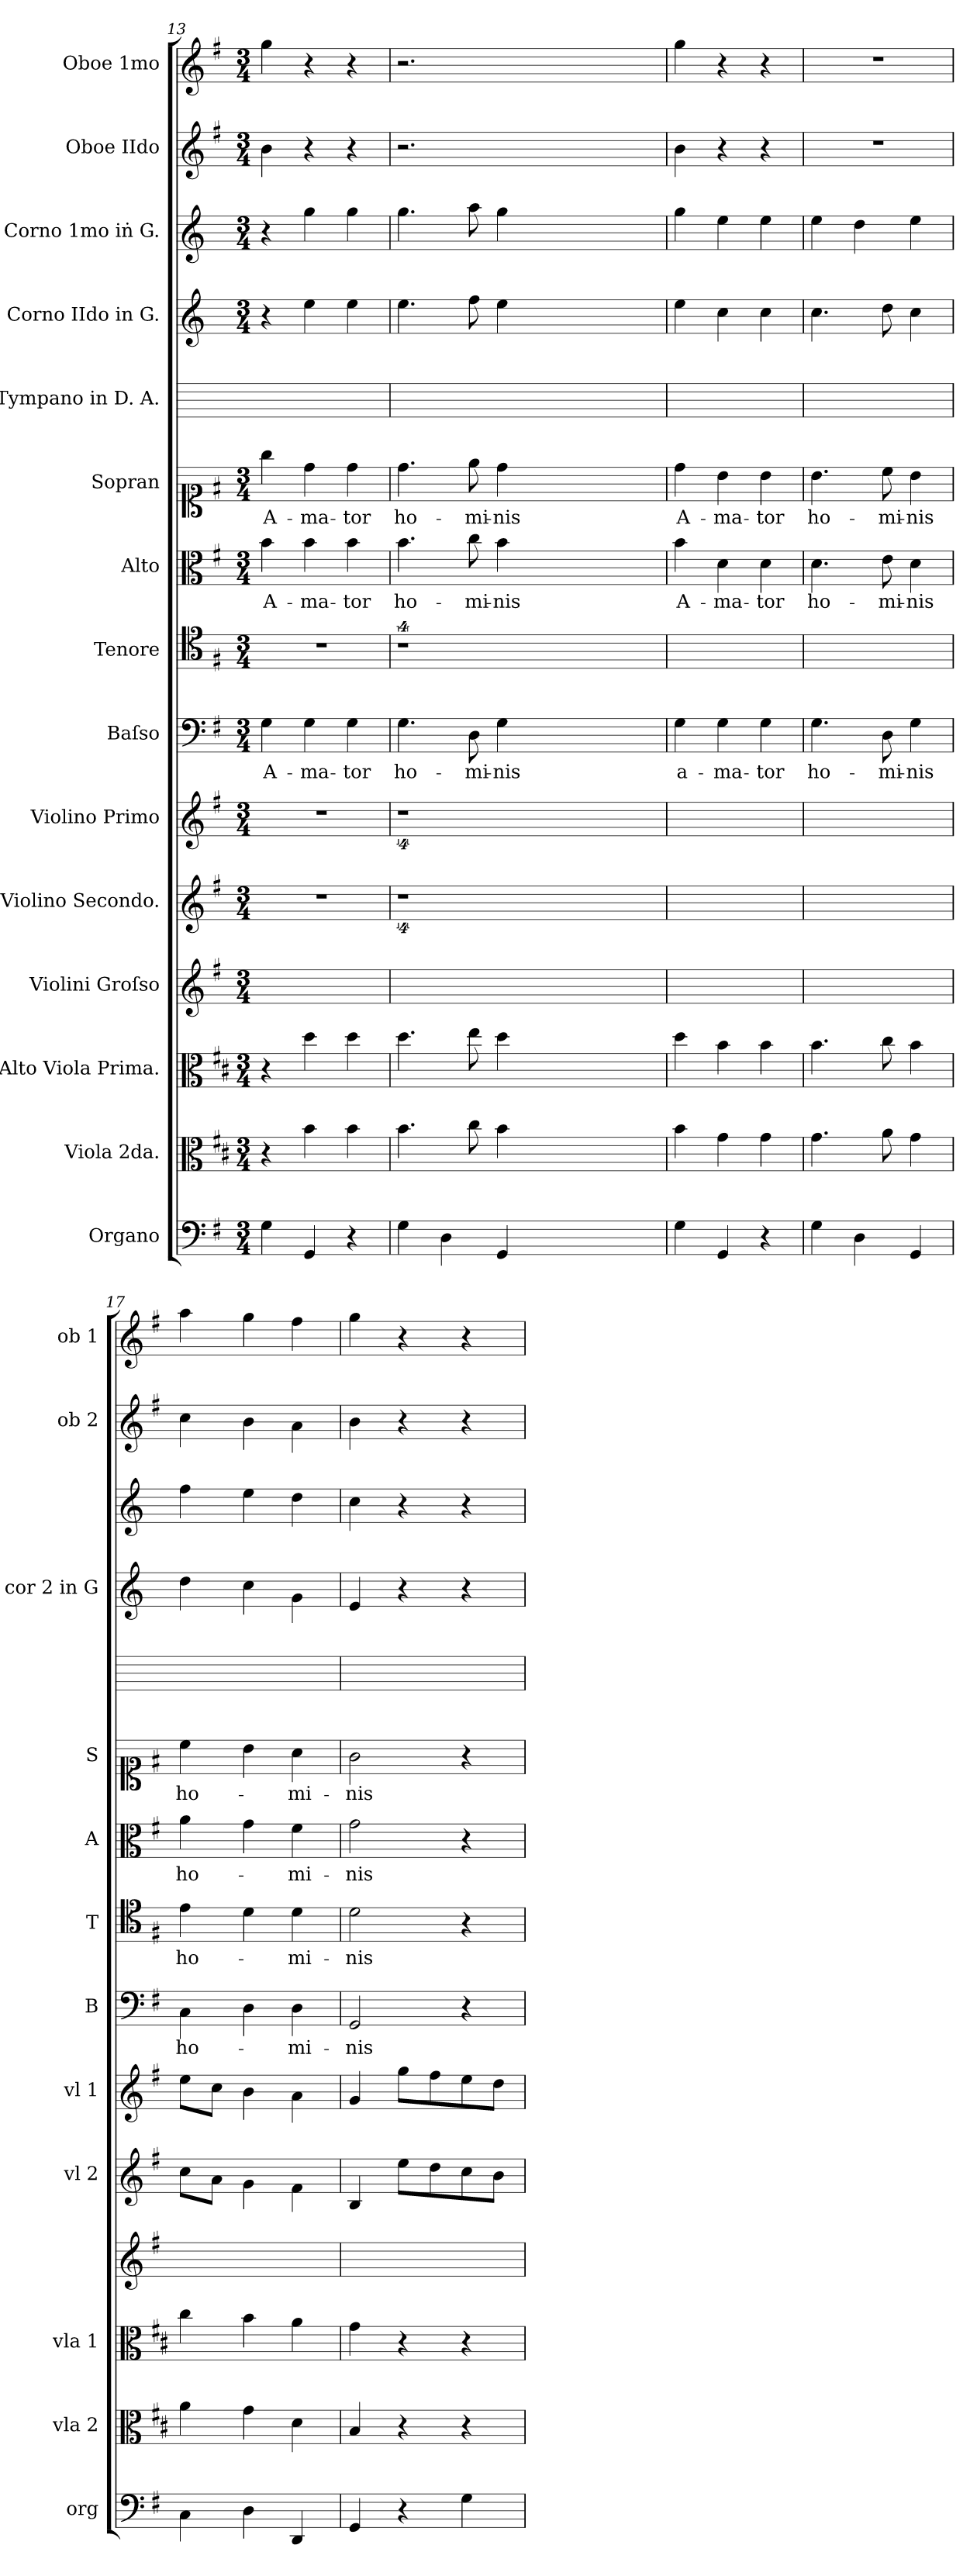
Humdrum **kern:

**kern	**kern	**kern	**kern	**kern	**kern	**kern	**text	**kern	**text	**kern	**text	**kern	**text	**kern	**kern	**kern	**kern	**kern
*part15	*part14	*part13	*part12	*part11	*part10	*part9	*part9	*part8	*part8	*part7	*part7	*part6	*part6	*part5	*part4	*part3	*part2	*part1
*staff15	*staff14	*staff13	*staff12	*staff11	*staff10	*staff9	*staff9	*staff8	*staff8	*staff7	*staff7	*staff6	*staff6	*staff5	*staff4	*staff3	*staff2	*staff1
*I"Organo	*I"Viola 2da.	*I"Alto Viola Prima.	*I"Violini Groſso	*I"Violino Secondo.	*I"Violino Primo	*I"Baſso	*	*I"Tenore	*	*I"Alto	*	*I"Sopran	*	*I"Tympano in D. A.	*I"Corno IIdo in G.	*I"Corno 1mo iṅ G.	*I"Oboe IIdo	*I"Oboe 1mo
*I'org	*I'vla 2	*I'vla 1	*	*I'vl 2	*I'vl 1	*I'B	*	*I'T	*	*I'A	*	*I'S	*	*	*I'cor 2 in G	*	*I'ob 2	*I'ob 1
*clefF4	*clefC3	*clefC3	*clefG2	*clefG2	*clefG2	*clefF4	*	*clefC4	*	*clefC3	*	*clefC1	*	*	*clefG2	*clefG2	*clefG2	*clefG2
*	*	*	*	*	*	*	*	*	*	*	*	*	*	*	*ITrd3c5	*ITrd3c5	*	*
*k[f#]	*k[f#c#]	*k[f#c#]	*k[f#]	*k[f#]	*k[f#]	*k[f#]	*	*k[f#]	*	*k[f#]	*	*k[f#]	*	*	*k[f#]	*k[f#]	*k[f#]	*k[f#]
*G:	*	*	*G:	*G:	*G:	*G:	*	*G:	*	*G:	*	*G:	*	*	*G:	*G:	*G:	*G:
*M3/4	*M3/4	*M3/4	*M3/4	*M3/4	*M3/4	*M3/4	*	*M3/4	*	*M3/4	*	*M3/4	*	*	*M3/4	*M3/4	*M3/4	*M3/4
=13	=13	=13	=13	=13	=13	=13	=13	=13	=13	=13	=13	=13	=13	=13	=13	=13	=13	=13
4G\	4r	4r	2.ryy	2.r	2.r	4G\	A-	2.r	.	4b\	A-	4gg\	A-	2.ryy	4r	4r	4b\	4gg\
4GG/	4b\	4dd\	.	.	.	4G\	-ma-	.	.	4b\	-ma-	4dd\	-ma-	.	4b\	4dd\	4r	4r
4r	4b\	4dd\	.	.	.	4G\	-tor	.	.	4b\	-tor	4dd\	-tor	.	4b\	4dd\	4r	4r
=14	=14	=14	=14	=14	=14	=14	=14	=14	=14	=14	=14	=14	=14	=14	=14	=14	=14	=14
4G\	4.b\	4.dd\	2.ryy	4%9r	4%9r	4.G\	ho-	4%9r	.	4.b\	ho-	4.dd\	ho-	2.ryy	4.b\	4.dd\	2.r	2.r
4D\	.	.	.	.	.	.	.	.	.	.	.	.	.	.	.	.	.	.
.	8cc#\	8ee\	.	.	.	8D\	-mi-	.	.	8cc\	-mi-	8ee\	-mi-	.	8cc\	8ee\	.	.
4GG/	4b\	4dd\	.	.	.	4G\	-nis	.	.	4b\	-nis	4dd\	-nis	.	4b\	4dd\	.	.
1.ryy	1.ryy	1.ryy	1.ryy	.	.	1.ryy	.	.	.	1.ryy	.	1.ryy	.	1.ryy	1.ryy	1.ryy	1.ryy	1.ryy
=15	=15	=15	=15	=15	=15	=15	=15	=15	=15	=15	=15	=15	=15	=15	=15	=15	=15	=15
4G\	4b\	4dd\	2.ryy	2.ryy	2.ryy	4G\	a-	2.ryy	.	4b\	A-	4dd\	A-	2.ryy	4b\	4dd\	4b\	4gg\
4GG/	4g\	4b\	.	.	.	4G\	-ma-	.	.	4d\	-ma-	4b\	-ma-	.	4g\	4b\	4r	4r
4r	4g\	4b\	.	.	.	4G\	-tor	.	.	4d\	-tor	4b\	-tor	.	4g\	4b\	4r	4r
=16	=16	=16	=16	=16	=16	=16	=16	=16	=16	=16	=16	=16	=16	=16	=16	=16	=16	=16
4G\	4.g\	4.b\	2.ryy	2.ryy	2.ryy	4.G\	ho-	2.ryy	.	4.d\	ho-	4.b\	ho-	2.ryy	4.g\	4b\	2.r	2.r
4D\	.	.	.	.	.	.	.	.	.	.	.	.	.	.	.	4a\	.	.
.	8a\	8cc#\	.	.	.	8D\	-mi-	.	.	8e\	-mi-	8cc\	-mi-	.	8a\	.	.	.
4GG/	4g\	4b\	.	.	.	4G\	-nis	.	.	4d\	-nis	4b\	-nis	.	4g\	4b\	.	.
=17	=17	=17	=17	=17	=17	=17	=17	=17	=17	=17	=17	=17	=17	=17	=17	=17	=17	=17
4C\	4a\	4cc#\	2.ryy	8cc\L	8ee\L	4C\	ho-	4e\	ho-	4a\	ho-	4cc\	ho-	2.ryy	4a\	4cc\	4cc\	4aa\
.	.	.	.	8a\J	8cc\J	.	.	.	.	.	.	.	.	.	.	.	.	.
4D\	4g\	4b\	.	4g\	4b\	4D\	.	4d\	.	4g\	.	4b\	.	.	4g\	4b\	4b\	4gg\
4DD/	4d\	4a\	.	4f#\	4a\	4D\	-mi-	4d\	-mi-	4f#\	-mi-	4a\	-mi-	.	4d\	4a\	4a\	4ff#\
=18	=18	=18	=18	=18	=18	=18	=18	=18	=18	=18	=18	=18	=18	=18	=18	=18	=18	=18
4GG/	4B/	4g\	2.ryy	4B/	4g/	2GG/	-nis	2d\	-nis	2g\	-nis	2g\	-nis	2.ryy	4B/	4g\	4b\	4gg\
4r	4r	4r	.	8ee\L	8gg\L	.	.	.	.	.	.	.	.	.	4r	4r	4r	4r
.	.	.	.	8dd\	8ff#\	.	.	.	.	.	.	.	.	.	.	.	.	.
4G\	4r	4r	.	8cc\	8ee\	4r	.	4r	.	4r	.	4r	.	.	4r	4r	4r	4r
.	.	.	.	8b\J	8dd\J	.	.	.	.	.	.	.	.	.	.	.	.	.
=	=	=	=	=	=	=	=	=	=	=	=	=	=	=	=	=	=	=
*-	*-	*-	*-	*-	*-	*-	*-	*-	*-	*-	*-	*-	*-	*-	*-	*-	*-	*-
